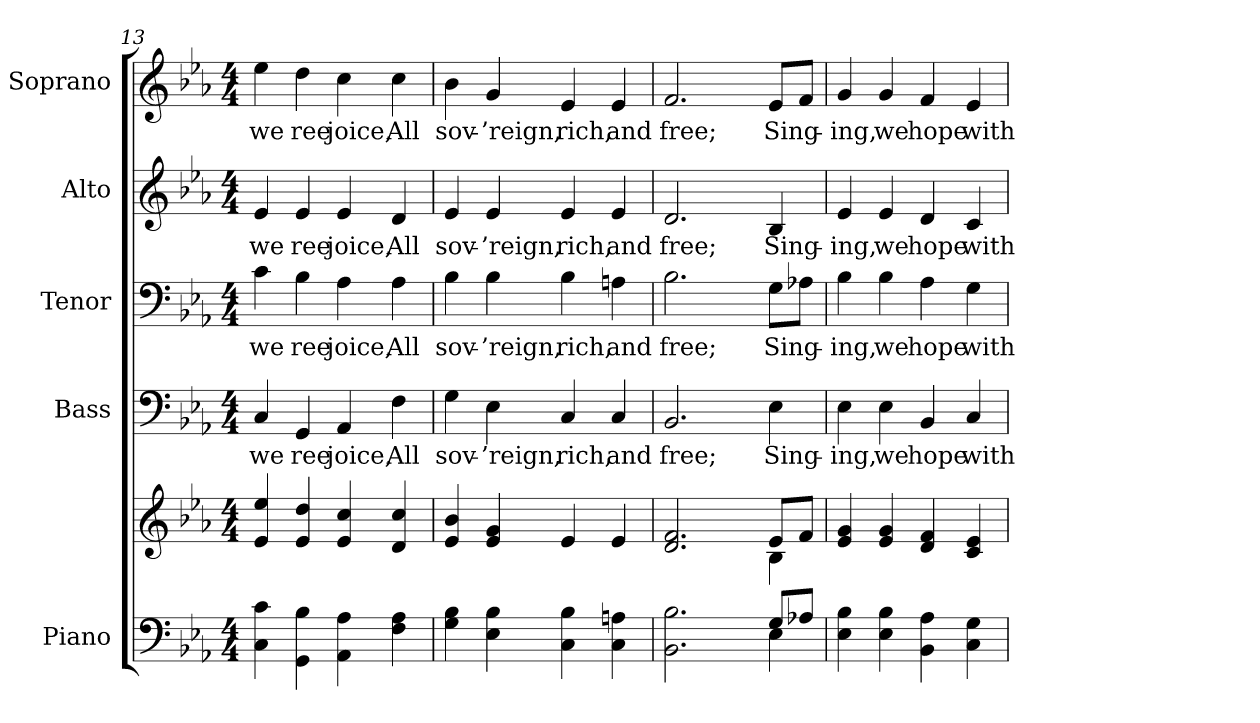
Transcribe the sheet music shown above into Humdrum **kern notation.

**kern	**kern	**kern	**text	**kern	**text	**kern	**text	**kern	**text
*part5	*part5	*part4	*part4	*part3	*part3	*part2	*part2	*part1	*part1
*staff6	*staff5	*staff4	*staff4	*staff3	*staff3	*staff2	*staff2	*staff1	*staff1
*I"Piano	*	*I"Bass	*	*I"Tenor	*	*I"Alto	*	*I"Soprano	*
*I'Pno.	*	*I'B.	*	*I'T.	*	*I'A.	*	*I'S.	*
*clefF4	*clefG2	*clefF4	*	*clefF4	*	*clefG2	*	*clefG2	*
*k[b-e-a-]	*k[b-e-a-]	*k[b-e-a-]	*	*k[b-e-a-]	*	*k[b-e-a-]	*	*k[b-e-a-]	*
*E-:	*E-:	*E-:	*	*E-:	*	*E-:	*	*E-:	*
*M4/4	*M4/4	*M4/4	*	*M4/4	*	*M4/4	*	*M4/4	*
=13	=13	=13	=13	=13	=13	=13	=13	=13	=13
!	!	!	!LO:LY:b:color=#000000	!	!	!	!	!	!
!	!	!	!	!	!LO:LY:b:color=#000000	!	!	!	!
!	!	!	!	!	!	!	!LO:LY:b:color=#000000	!	!
!	!	!	!	!	!	!	!	!	!LO:LY:b:color=#000000
4Ci\ 4ci	4e-i/ 4ee-i	4Ci/	we	4ci\	we	4e-i/	we	4ee-i\	we
!	!	!	!LO:LY:b:color=#000000	!	!	!	!	!	!
!	!	!	!	!	!LO:LY:b:color=#000000	!	!	!	!
!	!	!	!	!	!	!	!LO:LY:b:color=#000000	!	!
!	!	!	!	!	!	!	!	!	!LO:LY:b:color=#000000
4GGi\ 4B-i	4e-i/ 4ddi	4GGi/	ree	4B-i\	ree	4e-i/	ree	4ddi\	ree
!	!	!	!LO:LY:b:color=#000000	!	!	!	!	!	!
!	!	!	!	!	!LO:LY:b:color=#000000	!	!	!	!
!	!	!	!	!	!	!	!LO:LY:b:color=#000000	!	!
!	!	!	!	!	!	!	!	!	!LO:LY:b:color=#000000
4AA-i\ 4A-i	4e-i/ 4cci	4AA-i/	joice,	4A-i\	joice,	4e-i/	joice,	4cci\	joice,
!	!	!	!LO:LY:b:color=#000000	!	!	!	!	!	!
!	!	!	!	!	!LO:LY:b:color=#000000	!	!	!	!
!	!	!	!	!	!	!	!LO:LY:b:color=#000000	!	!
!	!	!	!	!	!	!	!	!	!LO:LY:b:color=#000000
4Fi\ 4A-i	4di/ 4cci	4Fi\	All	4A-i\	All	4di/	All	4cci\	All
!!LO:PB:g=z
=14	=14	=14	=14	=14	=14	=14	=14	=14	=14
!	!	!	!LO:LY:b:color=#000000	!	!	!	!	!	!
!	!	!	!	!	!LO:LY:b:color=#000000	!	!	!	!
!	!	!	!	!	!	!	!LO:LY:b:color=#000000	!	!
!	!	!	!	!	!	!	!	!	!LO:LY:b:color=#000000
4Gi\ 4B-i	4e-i/ 4b-i	4Gi\	sov-	4B-i\	sov-	4e-i/	sov-	4b-i\	sov-
!	!	!	!LO:LY:b:color=#000000	!	!	!	!	!	!
!	!	!	!	!	!LO:LY:b:color=#000000	!	!	!	!
!	!	!	!	!	!	!	!LO:LY:b:color=#000000	!	!
!	!	!	!	!	!	!	!	!	!LO:LY:b:color=#000000
4E-i\ 4B-i	4e-i/ 4gi	4E-i\	-’reign,	4B-i\	-’reign,	4e-i/	-’reign,	4gi/	-’reign,
!	!	!	!LO:LY:b:color=#000000	!	!	!	!	!	!
!	!	!	!	!	!LO:LY:b:color=#000000	!	!	!	!
!	!	!	!	!	!	!	!LO:LY:b:color=#000000	!	!
!	!	!	!	!	!	!	!	!	!LO:LY:b:color=#000000
4Ci\ 4B-i	4e-i/	4Ci/	rich,	4B-i\	rich,	4e-i/	rich,	4e-i/	rich,
!	!	!	!LO:LY:b:color=#000000	!	!	!	!	!	!
!	!	!	!	!	!LO:LY:b:color=#000000	!	!	!	!
!	!	!	!	!	!	!	!LO:LY:b:color=#000000	!	!
!	!	!	!	!	!	!	!	!	!LO:LY:b:color=#000000
4Ci\ 4Ani	4e-i/	4Ci/	and	4Ani\	and	4e-i/	and	4e-i/	and
=15	=15	=15	=15	=15	=15	=15	=15	=15	=15
*^	*^	*	*	*	*	*	*	*	*
!	!	!	!	!	!LO:LY:b:color=#000000	!	!	!	!	!	!
!	!	!	!	!	!	!	!LO:LY:b:color=#000000	!	!	!	!
!	!	!	!	!	!	!	!	!	!LO:LY:b:color=#000000	!	!
!	!	!	!	!	!	!	!	!	!	!	!LO:LY:b:color=#000000
2.BB-i\ 2.B-i	2ryy	2.di/ 2.fi	2ryy	2.BB-i/	free;	2.B-i\	free;	2.di/	free;	2.fi/	free;
.	4ryy	.	4ryy	.	.	.	.	.	.	.	.
!	!	!	!	!	!LO:LY:b:color=#000000	!	!	!	!	!	!
!	!	!	!	!	!	!	!LO:LY:b:color=#000000	!	!	!	!
!	!	!	!	!	!	!	!	!	!LO:LY:b:color=#000000	!	!
!	!	!	!	!	!	!	!	!	!	!	!LO:LY:b:color=#000000
8Gi/L	4E-i\	8e-i/L	4B-i\	4E-i\	Sing-	8Gi\L	Sing-	4B-i/	Sing-	8e-i/L	Sing-
8A-Xi/J	.	8fi/J	.	.	.	8A-Xi\J	.	.	.	8fi/J	.
*v	*v	*	*	*	*	*	*	*	*	*	*
*	*v	*v	*	*	*	*	*	*	*	*
!!LO:PB:g=z
=16	=16	=16	=16	=16	=16	=16	=16	=16	=16
!	!	!	!LO:LY:b:color=#000000	!	!	!	!	!	!
!	!	!	!	!	!LO:LY:b:color=#000000	!	!	!	!
!	!	!	!	!	!	!	!LO:LY:b:color=#000000	!	!
!	!	!	!	!	!	!	!	!	!LO:LY:b:color=#000000
4E-i\ 4B-i	4e-i/ 4gi	4E-i\	-ing,	4B-i\	-ing,	4e-i/	-ing,	4gi/	-ing,
!	!	!	!LO:LY:b:color=#000000	!	!	!	!	!	!
!	!	!	!	!	!LO:LY:b:color=#000000	!	!	!	!
!	!	!	!	!	!	!	!LO:LY:b:color=#000000	!	!
!	!	!	!	!	!	!	!	!	!LO:LY:b:color=#000000
4E-i\ 4B-i	4e-i/ 4gi	4E-i\	we	4B-i\	we	4e-i/	we	4gi/	we
!	!	!	!LO:LY:b:color=#000000	!	!	!	!	!	!
!	!	!	!	!	!LO:LY:b:color=#000000	!	!	!	!
!	!	!	!	!	!	!	!LO:LY:b:color=#000000	!	!
!	!	!	!	!	!	!	!	!	!LO:LY:b:color=#000000
4BB-i\ 4A-i	4di/ 4fi	4BB-i/	hope	4A-i\	hope	4di/	hope	4fi/	hope
!	!	!	!LO:LY:b:color=#000000	!	!	!	!	!	!
!	!	!	!	!	!LO:LY:b:color=#000000	!	!	!	!
!	!	!	!	!	!	!	!LO:LY:b:color=#000000	!	!
!	!	!	!	!	!	!	!	!	!LO:LY:b:color=#000000
4Ci\ 4Gi	4ci/ 4e-i	4Ci/	with	4Gi\	with	4ci/	with	4e-i/	with
=	=	=	=	=	=	=	=	=	=
*-	*-	*-	*-	*-	*-	*-	*-	*-	*-
